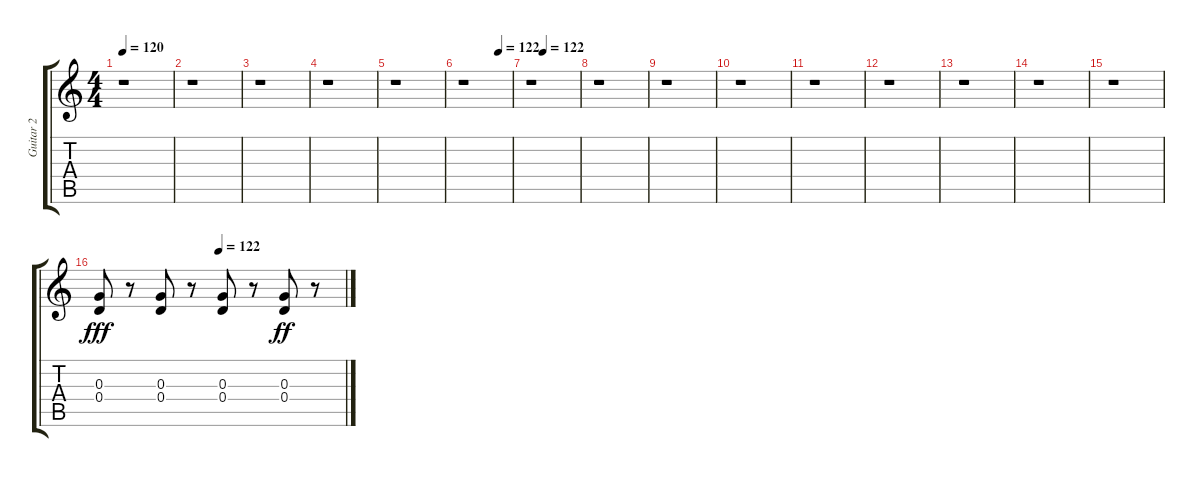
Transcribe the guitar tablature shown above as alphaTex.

\track ("Guitar 2" "Guitar 2") {instrument distortionguitar}
\staff {score tabs}
\tuning (E4 B3 G3 D3 A2 E2) {hide}
\ts (4 4)
\tempo 120
\clef g2
\ks c
r.1{dy f} |
r.1 |
r.1 |
r.1 |
r.1 |
\tempo (122 0.734375)
r.1 |
\tempo (122 0.2604166666666667)
r.1 |
r.1 |
r.1 |
r.1 |
r.1 |
r.1 |
r.1 |
r.1 |
r.1 |
\tempo (122 0.4895833333333333)
(0.3 0.4).8{dy fff} r.8 (0.3 0.4).8 r.8 (0.3 0.4).8 r.8 (0.3 0.4).8{dy ff} r.8
